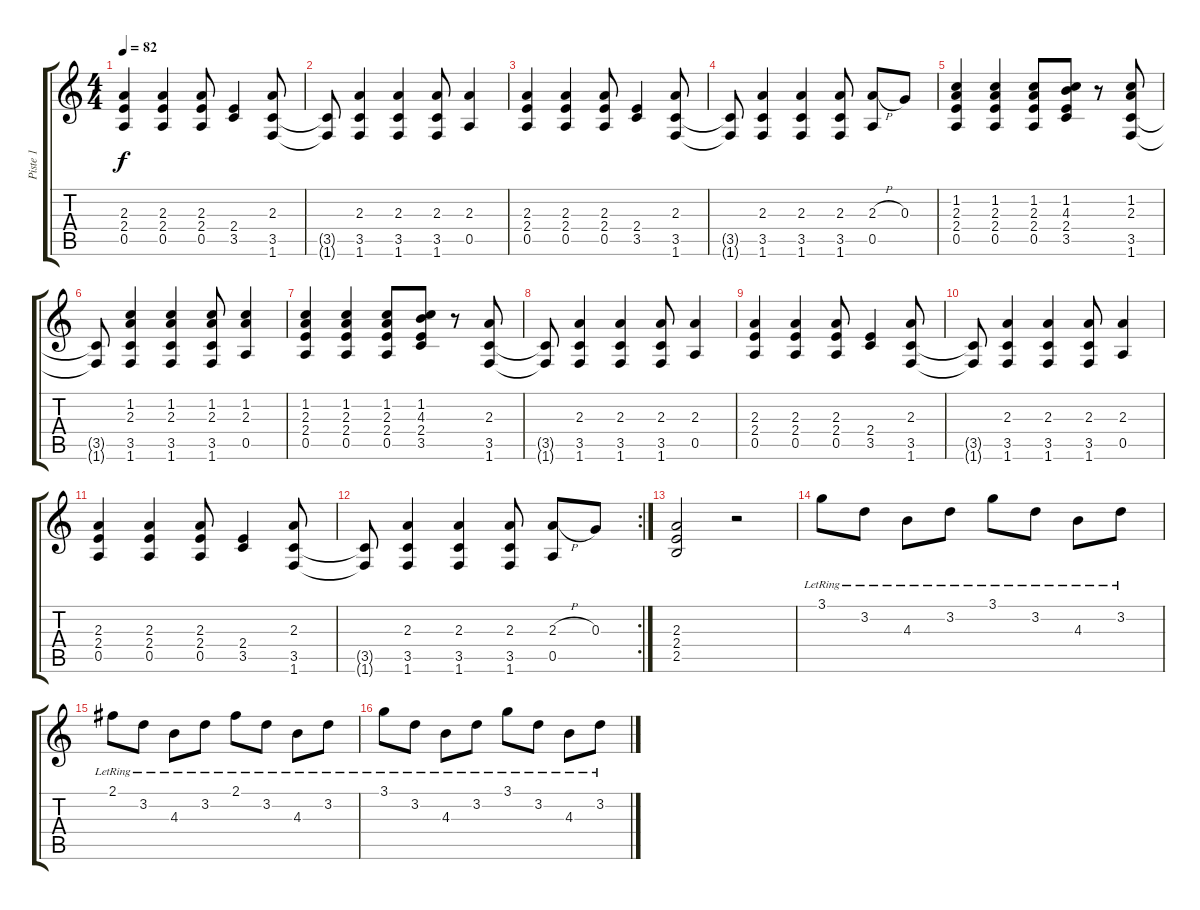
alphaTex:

\track ("Piste 1" "Piste 1") {instrument electricguitarmuted}
\staff {score tabs}
\tuning (E4 B3 G3 D3 A2 E2) {hide}
\ts (4 4)
\tempo 82
\clef g2
\ks c
(2.3 2.4 0.5).4{dy f} (2.3 2.4 0.5).4 (2.3 2.4 0.5).8 (2.4 3.5).4 (2.3 3.5 1.6).8 |
(3.5{t} 1.6{t}).8 (2.3 3.5 1.6).4 (2.3 3.5 1.6).4 (2.3 3.5 1.6).8 (2.3 0.5).4 |
(2.3 2.4 0.5).4 (2.3 2.4 0.5).4 (2.3 2.4 0.5).8 (2.4 3.5).4 (2.3 3.5 1.6).8 |
(3.5{t} 1.6{t}).8 (2.3 3.5 1.6).4 (2.3 3.5 1.6).4 (2.3 3.5 1.6).8 (2.3{h} 0.5).8 0.3.8 |
(1.2 2.3 2.4 0.5).4 (1.2 2.3 2.4 0.5).4 (1.2 2.3 2.4 0.5).8 (1.2 4.3 2.4 3.5).8 r.8 (1.2 2.3 3.5 1.6).8 |
(3.5{t} 1.6{t}).8 (1.2 2.3 3.5 1.6).4 (1.2 2.3 3.5 1.6).4 (1.2 2.3 3.5 1.6).8 (1.2 2.3 0.5).4 |
(1.2 2.3 2.4 0.5).4 (1.2 2.3 2.4 0.5).4 (1.2 2.3 2.4 0.5).8 (1.2 4.3 2.4 3.5).8 r.8 (2.3 3.5 1.6).8 |
(3.5{t} 1.6{t}).8 (2.3 3.5 1.6).4 (2.3 3.5 1.6).4 (2.3 3.5 1.6).8 (2.3 0.5).4 |
(2.3 2.4 0.5).4 (2.3 2.4 0.5).4 (2.3 2.4 0.5).8 (2.4 3.5).4 (2.3 3.5 1.6).8 |
(3.5{t} 1.6{t}).8 (2.3 3.5 1.6).4 (2.3 3.5 1.6).4 (2.3 3.5 1.6).8 (2.3 0.5).4 |
(2.3 2.4 0.5).4 (2.3 2.4 0.5).4 (2.3 2.4 0.5).8 (2.4 3.5).4 (2.3 3.5 1.6).8 |
\rc 2
(3.5{t} 1.6{t}).8 (2.3 3.5 1.6).4 (2.3 3.5 1.6).4 (2.3 3.5 1.6).8 (2.3{h} 0.5).8 0.3.8 |
(2.3 2.4 2.5).2 r.2 |
3.1{lr}.8{instrument acousticguitarnylon} 3.2{lr}.8 4.3{lr}.8 3.2{lr}.8 3.1{lr}.8 3.2{lr}.8 4.3{lr}.8 3.2{lr}.8 |
2.1{lr}.8 3.2{lr}.8 4.3{lr}.8 3.2{lr}.8 2.1{lr}.8 3.2{lr}.8 4.3{lr}.8 3.2{lr}.8 |
3.1{lr}.8 3.2{lr}.8 4.3{lr}.8 3.2{lr}.8 3.1{lr}.8 3.2{lr}.8 4.3{lr}.8 3.2{lr}.8
